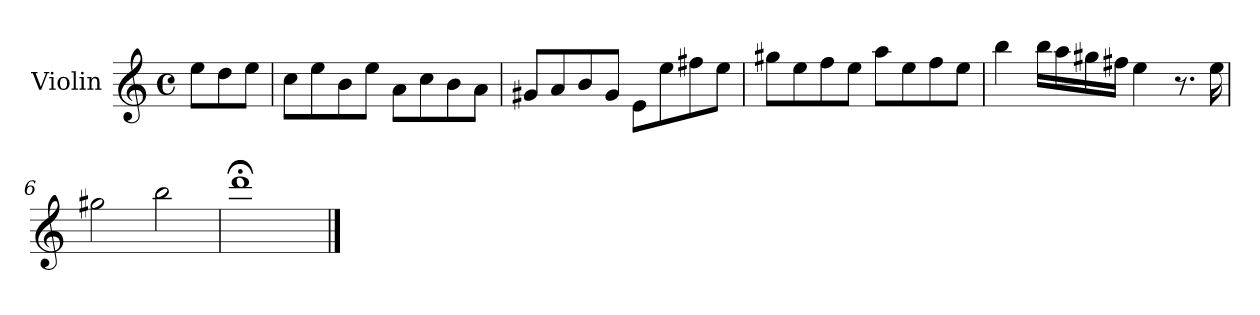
**kern
*part1
*staff1
*I"Violin
*I'Vln.
*clefG2
*k[]
*M4/4
*met(c)
=1
8ee\L
8dd\
8ee\J
=2
8cc\L
8ee\
8b\
8ee\J
8a\L
8cc\
8b\
8a\J
=3
8g#X/L
8a/
8b/
8g#/J
8e\L
8ee\
8ff#X\
8ee\J
=4
8gg#X\L
8ee\
8ff\
8ee\J
8aa\L
8ee\
8ff\
8ee\J
!!LO:LB:g=z
=5
4bb\
16bb\LL
16aa\
16gg#X\
16ff#X\JJ
4ee\
8.r
16ee\
=6
2gg#X\
2bb\
=7
1ddd;<
==
*-
